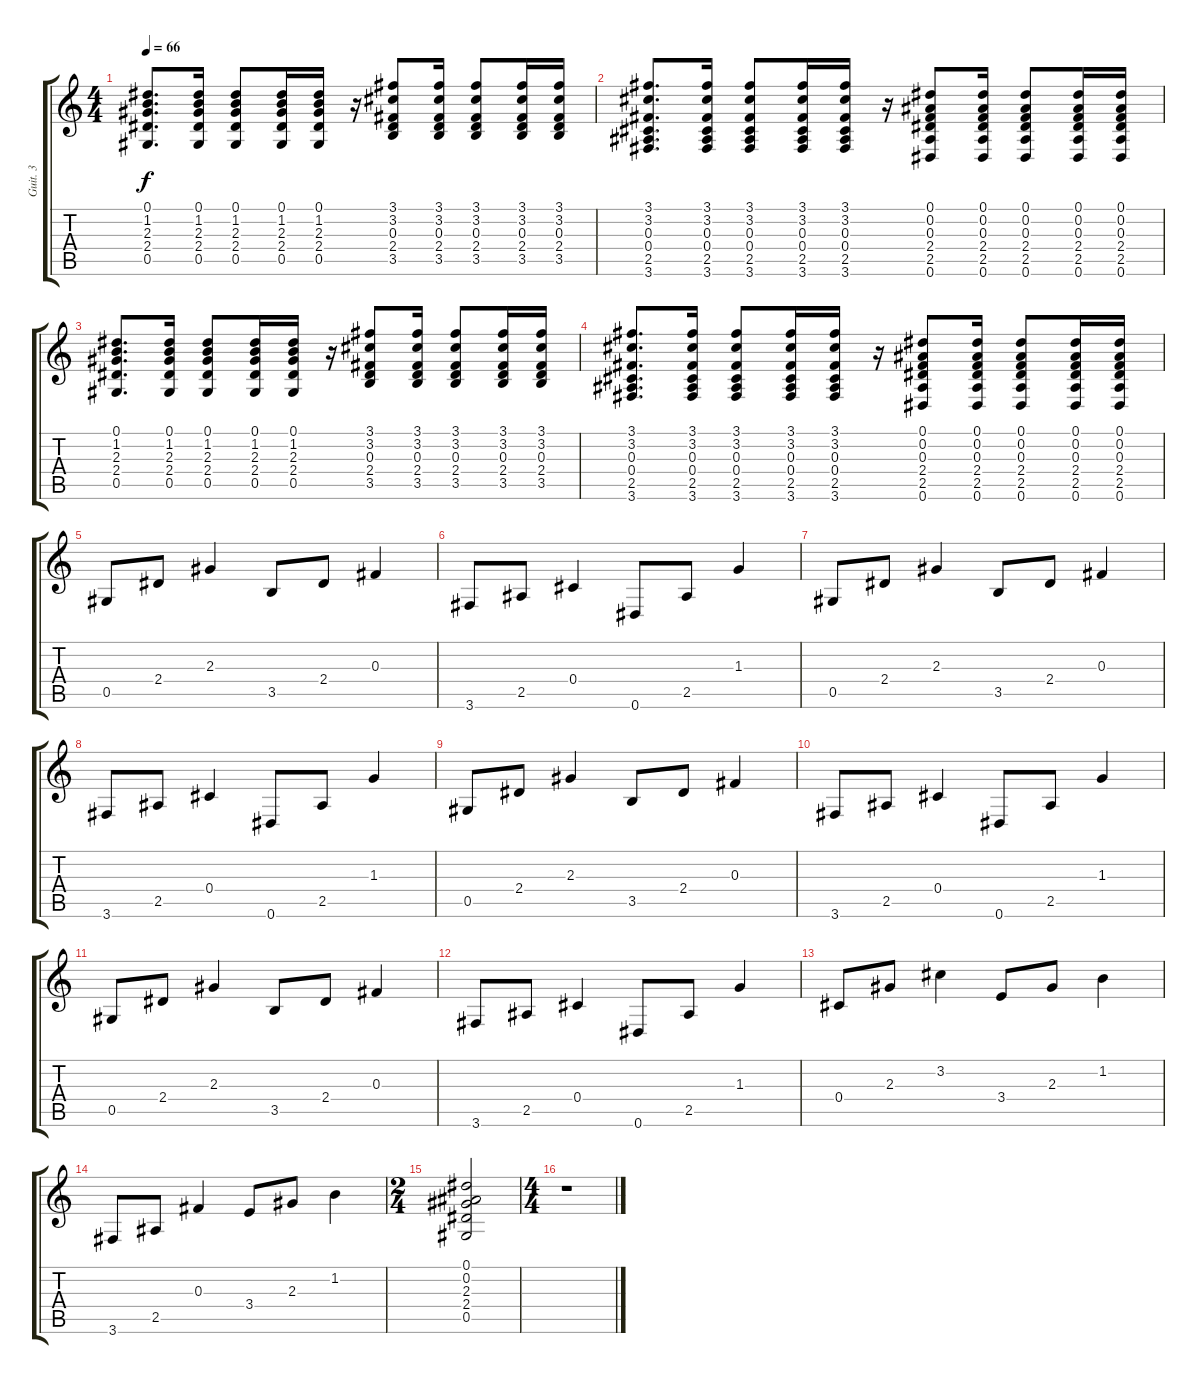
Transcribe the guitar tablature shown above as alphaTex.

\track ("Guit. 3" "Guit. 3") {instrument electricguitarclean}
\staff {score tabs}
\tuning (Eb4 Bb3 Gb3 Db3 Ab2 Eb2) {hide}
\ts (4 4)
\tempo 66
\clef g2
\ks c
(0.1 1.2 2.3 2.4 0.5).8{d dy f} (0.1 1.2 2.3 2.4 0.5).16 (0.1 1.2 2.3 2.4 0.5).8 (0.1 1.2 2.3 2.4 0.5).16 (0.1 1.2 2.3 2.4 0.5).16 r.16 (3.1 3.2 0.3 2.4 3.5).8 (3.1 3.2 0.3 2.4 3.5).16 (3.1 3.2 0.3 2.4 3.5).8 (3.1 3.2 0.3 2.4 3.5).16 (3.1 3.2 0.3 2.4 3.5).16 |
(3.1 3.2 0.3 0.4 2.5 3.6).8{d} (3.1 3.2 0.3 0.4 2.5 3.6).16 (3.1 3.2 0.3 0.4 2.5 3.6).8 (3.1 3.2 0.3 0.4 2.5 3.6).16 (3.1 3.2 0.3 0.4 2.5 3.6).16 r.16 (0.1 0.2 0.3 2.4 2.5 0.6).8 (0.1 0.2 0.3 2.4 2.5 0.6).16 (0.1 0.2 0.3 2.4 2.5 0.6).8 (0.1 0.2 0.3 2.4 2.5 0.6).16 (0.1 0.2 0.3 2.4 2.5 0.6).16 |
(0.1 1.2 2.3 2.4 0.5).8{d} (0.1 1.2 2.3 2.4 0.5).16 (0.1 1.2 2.3 2.4 0.5).8 (0.1 1.2 2.3 2.4 0.5).16 (0.1 1.2 2.3 2.4 0.5).16 r.16 (3.1 3.2 0.3 2.4 3.5).8 (3.1 3.2 0.3 2.4 3.5).16 (3.1 3.2 0.3 2.4 3.5).8 (3.1 3.2 0.3 2.4 3.5).16 (3.1 3.2 0.3 2.4 3.5).16 |
(3.1 3.2 0.3 0.4 2.5 3.6).8{d} (3.1 3.2 0.3 0.4 2.5 3.6).16 (3.1 3.2 0.3 0.4 2.5 3.6).8 (3.1 3.2 0.3 0.4 2.5 3.6).16 (3.1 3.2 0.3 0.4 2.5 3.6).16 r.16 (0.1 0.2 0.3 2.4 2.5 0.6).8 (0.1 0.2 0.3 2.4 2.5 0.6).16 (0.1 0.2 0.3 2.4 2.5 0.6).8 (0.1 0.2 0.3 2.4 2.5 0.6).16 (0.1 0.2 0.3 2.4 2.5 0.6).16 |
0.5.8 2.4.8 2.3.4 3.5.8 2.4.8 0.3.4 |
3.6.8 2.5.8 0.4.4 0.6.8 2.5.8 1.3.4 |
0.5.8 2.4.8 2.3.4 3.5.8 2.4.8 0.3.4 |
3.6.8 2.5.8 0.4.4 0.6.8 2.5.8 1.3.4 |
0.5.8 2.4.8 2.3.4 3.5.8 2.4.8 0.3.4 |
3.6.8 2.5.8 0.4.4 0.6.8 2.5.8 1.3.4 |
0.5.8 2.4.8 2.3.4 3.5.8 2.4.8 0.3.4 |
3.6.8 2.5.8 0.4.4 0.6.8 2.5.8 1.3.4 |
0.4.8 2.3.8 3.2.4 3.4.8 2.3.8 1.2.4 |
3.6.8 2.5.8 0.3.4 3.4.8 2.3.8 1.2.4 |
\ts (2 4)
(0.1 0.2 2.3 2.4 0.5).2 |
\ts (4 4)
r.1
